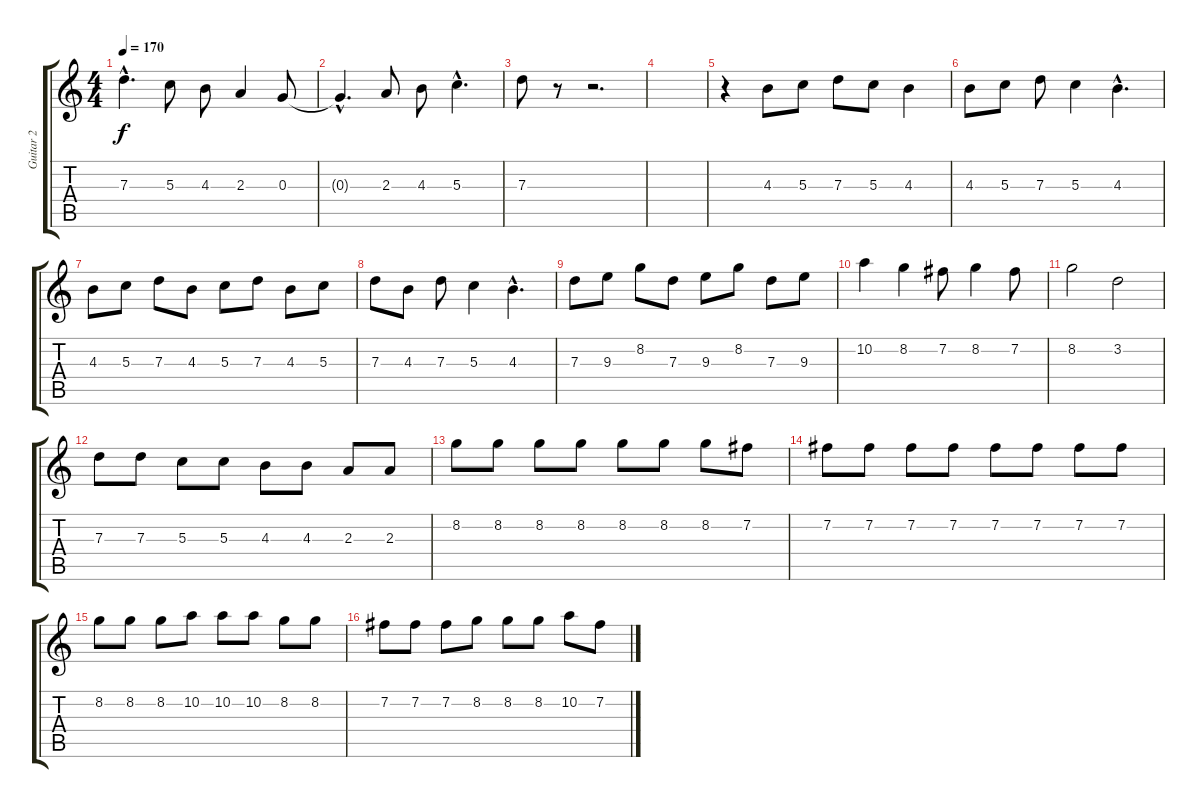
\track ("Guitar 2" "Guitar 2") {instrument overdrivenguitar}
\staff {score tabs}
\tuning (E4 B3 G3 D3 A2 E2) {hide}
\ts (4 4)
\tempo 170
\clef g2
\ks c
7.3{hac}.4{d dy f} 5.3.8 4.3.8 2.3.4 0.3.8 |
0.3{hac t}.4{d} 2.3.8 4.3.8 5.3{hac}.4{d} |
7.3.8 r.8 r.2{d} |
|
r.4 4.3.8 5.3.8 7.3.8 5.3.8 4.3.4 |
4.3.8 5.3.8 7.3.8 5.3.4 4.3{hac}.4{d} |
4.3.8 5.3.8 7.3.8 4.3.8 5.3.8 7.3.8 4.3.8 5.3.8 |
7.3.8 4.3.8 7.3.8 5.3.4 4.3{hac}.4{d} |
7.3.8 9.3.8 8.2.8 7.3.8 9.3.8 8.2.8 7.3.8 9.3.8 |
10.2.4 8.2.4 7.2.8 8.2.4 7.2.8 |
8.2.2 3.2.2 |
7.3.8 7.3.8 5.3.8 5.3.8 4.3.8 4.3.8 2.3.8 2.3.8 |
8.2.8{volume 13 instrument distortionguitar} 8.2.8 8.2.8 8.2.8 8.2.8 8.2.8 8.2.8 7.2.8 |
7.2.8 7.2.8 7.2.8 7.2.8 7.2.8 7.2.8 7.2.8 7.2.8 |
8.2.8 8.2.8 8.2.8 10.2.8 10.2.8 10.2.8 8.2.8 8.2.8 |
7.2.8 7.2.8 7.2.8 8.2.8 8.2.8 8.2.8 10.2.8 7.2.8
